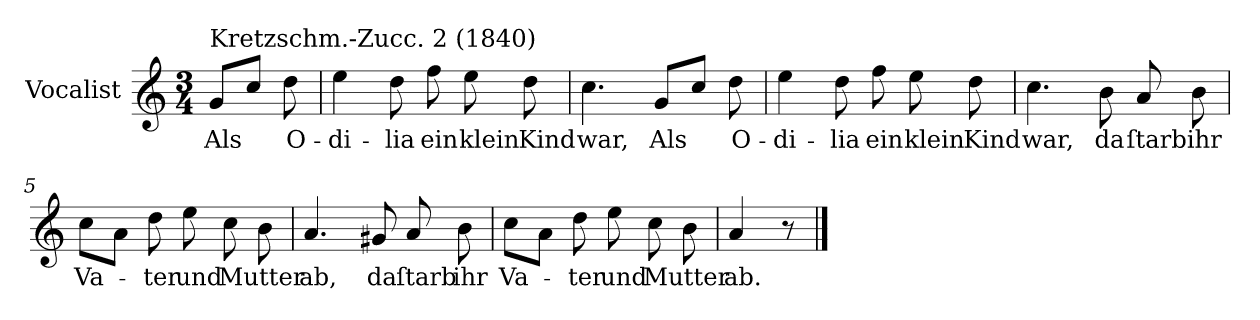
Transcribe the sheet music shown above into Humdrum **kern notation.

**kern	**text
*part1	*part1
*staff1	*staff1
*I"Vocalist	*
*k[]	*
*a:	*
*M3/4	*
=	=
!LO:TX:a:t=Kretzschm.-Zucc. 2 (1840)	!
8gL	Als
8ccJ	.
8dd	O-
=1	=1
4ee	-di-
8dd	-lia
8ff	ein
8ee	klein
8dd	Kind
=2	=2
4.cc	war,
8gL	Als
8ccJ	.
8dd	O-
=3	=3
4ee	-di-
8dd	-lia
8ff	ein
8ee	klein
8dd	Kind
=4	=4
4.cc	war,
8b	da
8a	ſtarb
8b	ihr
=5	=5
8ccL	Va-
8aJ	.
8dd	-ter
8ee	und
8cc	Mutter
8b	.
=6	=6
4.a	ab,
8g#X	da
8a	ſtarb
8b	ihr
=7	=7
8ccL	Va-
8aJ	.
8dd	-ter
8ee	und
8cc	Mutter
8b	.
=8	=8
4a	ab.
8r	.
==	==
*-	*-
